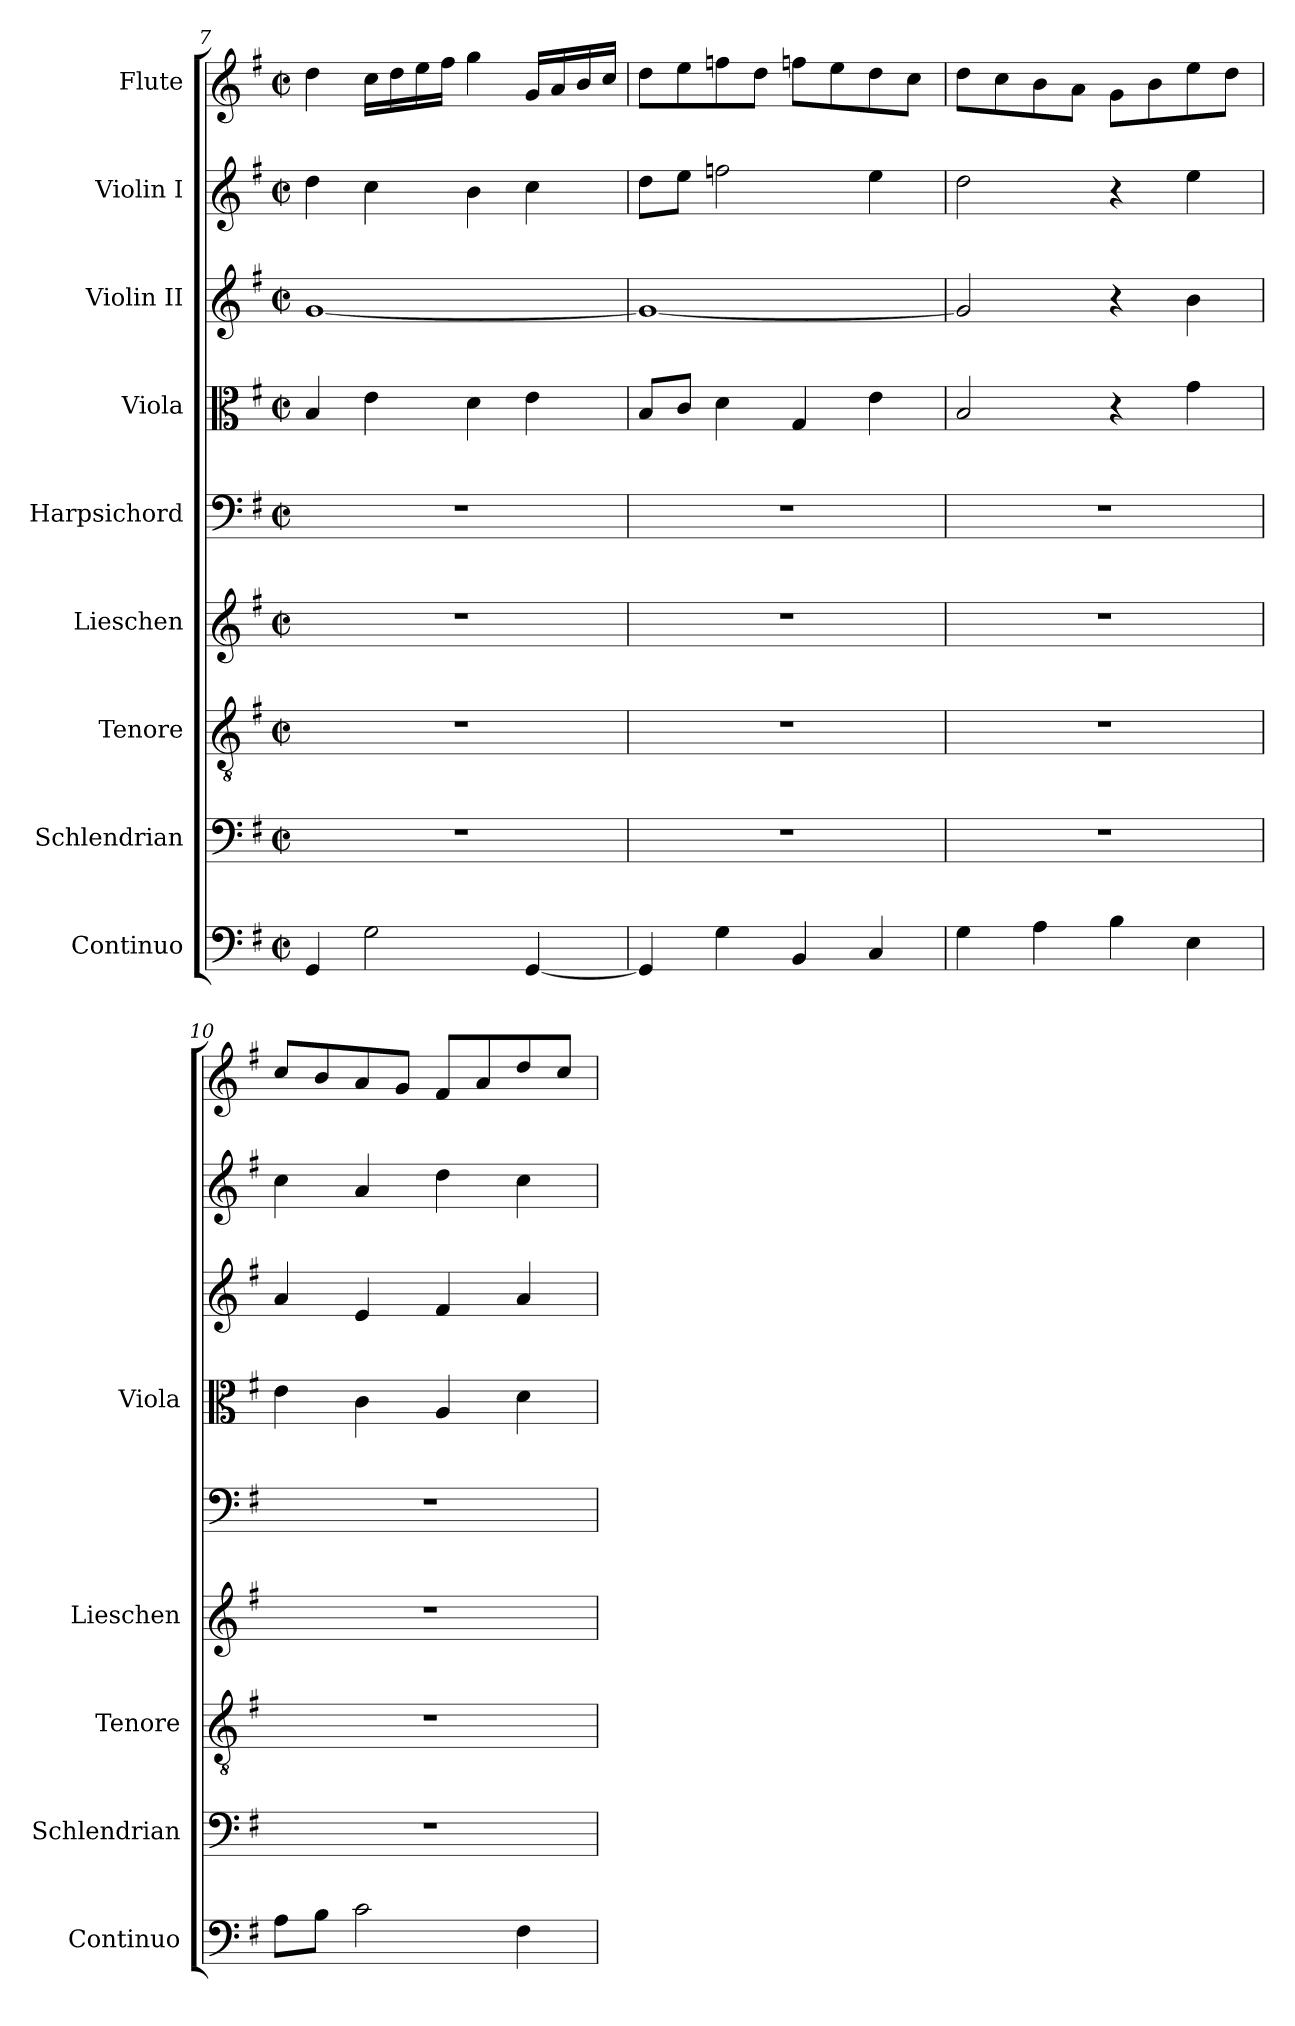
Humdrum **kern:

**kern	**kern	**kern	**kern	**kern	**kern	**kern	**kern	**kern
*part9	*part8	*part7	*part6	*part5	*part4	*part3	*part2	*part1
*staff9	*staff8	*staff7	*staff6	*staff5	*staff4	*staff3	*staff2	*staff1
*I"Continuo	*I"Schlendrian	*I"Tenore	*I"Lieschen	*I"Harpsichord	*I"Viola	*I"Violin II	*I"Violin I	*I"Flute
*I'Continuo	*I'Schlendrian	*I'Tenore	*I'Lieschen	*	*I'Viola	*	*	*
*clefF4	*clefF4	*clefGv2	*clefG2	*clefF4	*clefC3	*clefG2	*clefG2	*clefG2
*	*	*ITrd7c12	*	*	*	*	*	*
*k[f#]	*k[f#]	*k[f#]	*k[f#]	*k[f#]	*k[f#]	*k[f#]	*k[f#]	*k[f#]
*G:	*G:	*G:	*G:	*G:	*G:	*G:	*G:	*G:
*M2/2	*M2/2	*M2/2	*M2/2	*M2/2	*M2/2	*M2/2	*M2/2	*M2/2
*met(c|)	*met(c|)	*met(c|)	*met(c|)	*met(c|)	*met(c|)	*met(c|)	*met(c|)	*met(c|)
=7	=7	=7	=7	=7	=7	=7	=7	=7
4GGi/	1r	1r	1r	1r	4Bi/	[1gi	4ddi\	4ddi\
2Gi\	.	.	.	.	4ei\	.	4cci\	16cci\LL
.	.	.	.	.	.	.	.	16ddi\
.	.	.	.	.	.	.	.	16eei\
.	.	.	.	.	.	.	.	16ff#i\JJ
.	.	.	.	.	4di\	.	4bi\	4ggi\
[4GGi/	.	.	.	.	4ei\	.	4cci\	16gi/LL
.	.	.	.	.	.	.	.	16ai/
.	.	.	.	.	.	.	.	16bi/
.	.	.	.	.	.	.	.	16cci/JJ
=8	=8	=8	=8	=8	=8	=8	=8	=8
4GGi/]	1r	1r	1r	1r	8Bi/L	1gi_	8ddi\L	8ddi\L
.	.	.	.	.	8ci/J	.	8eei\J	8eei\
4Gi\	.	.	.	.	4di\	.	2ffni\	8ffni\
.	.	.	.	.	.	.	.	8ddi\J
4BBi/	.	.	.	.	4Gi/	.	.	8ffni\L
.	.	.	.	.	.	.	.	8eei\
4Ci/	.	.	.	.	4ei\	.	4eei\	8ddi\
.	.	.	.	.	.	.	.	8cci\J
=9	=9	=9	=9	=9	=9	=9	=9	=9
4Gi\	1r	1r	1r	1r	2Bi/	2gi/]	2ddi\	8ddi\L
.	.	.	.	.	.	.	.	8cci\
4Ai\	.	.	.	.	.	.	.	8bi\
.	.	.	.	.	.	.	.	8ai\J
4Bi\	.	.	.	.	4r	4r	4r	8gi\L
.	.	.	.	.	.	.	.	8bi\
4Ei\	.	.	.	.	4gi\	4bi\	4eei\	8eei\
.	.	.	.	.	.	.	.	8ddi\J
=10	=10	=10	=10	=10	=10	=10	=10	=10
8Ai\L	1r	1r	1r	1r	4ei\	4ai/	4cci\	8cci/L
8Bi\J	.	.	.	.	.	.	.	8bi/
2ci\	.	.	.	.	4ci\	4ei/	4ai/	8ai/
.	.	.	.	.	.	.	.	8gi/J
.	.	.	.	.	4Ai/	4f#i/	4ddi\	8f#i/L
.	.	.	.	.	.	.	.	8ai/
4F#i\	.	.	.	.	4di\	4ai/	4cci\	8ddi/
.	.	.	.	.	.	.	.	8cci/J
=	=	=	=	=	=	=	=	=
*-	*-	*-	*-	*-	*-	*-	*-	*-
